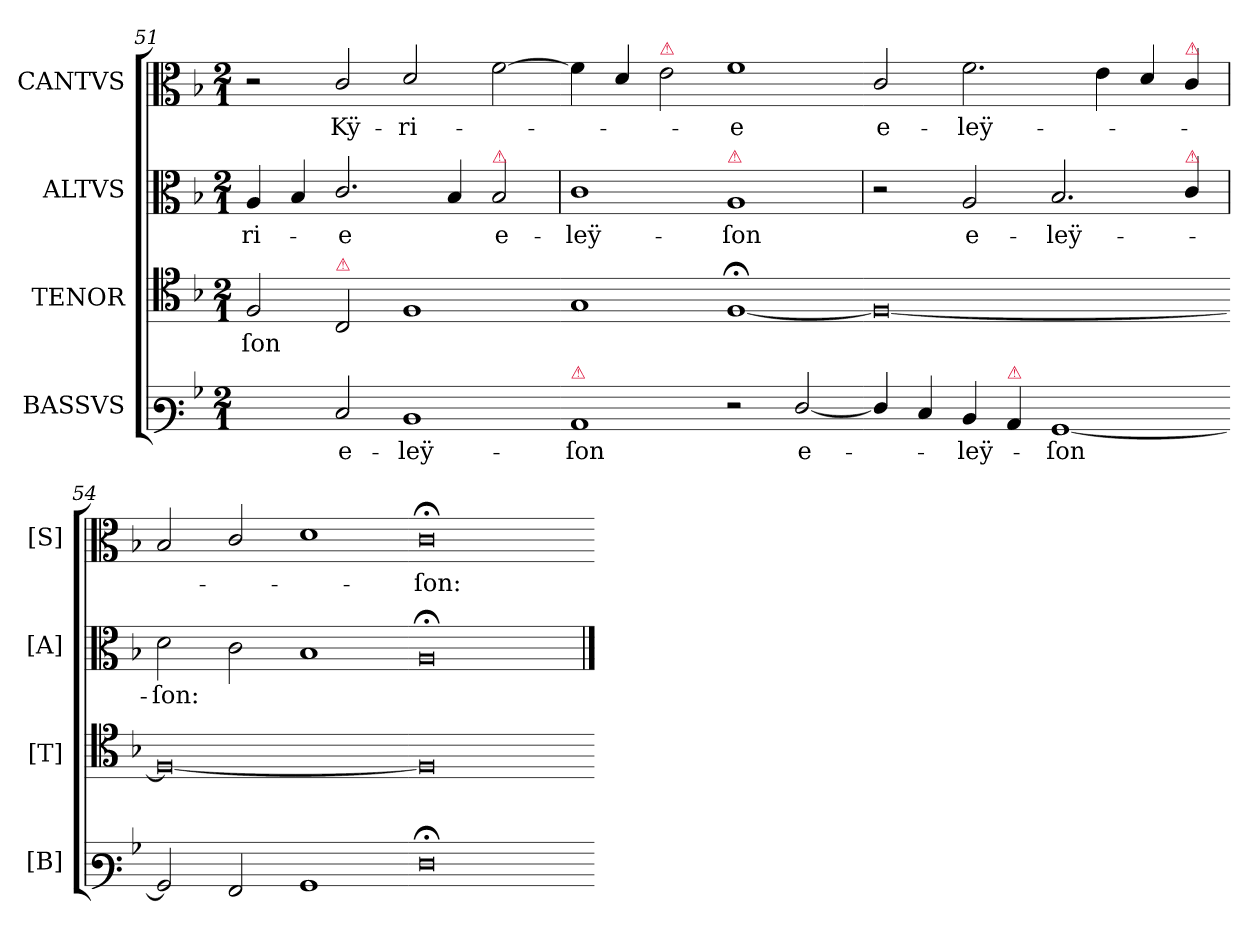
**kern	**text	**kern	**text	**kern	**text	**kern	**text
*part4	*part4	*part3	*part3	*part2	*part2	*part1	*part1
*staff4	*staff4	*staff3	*staff3	*staff2	*staff2	*staff1	*staff1
*I"BASSVS	*	*I"TENOR	*	*I"ALTVS	*	*I"CANTVS	*
*I'[B]	*	*I'[T]	*	*I'[A]	*	*I'[S]	*
*clefF3	*	*clefC4	*	*clefC3	*	*clefC3	*
*k[b-]	*	*k[b-]	*	*k[b-]	*	*k[b-]	*
*M2/1	*	*M2/1	*	*M2/1	*	*M2/1	*
=51	=51	=51	=51	=51	=51	=51	=51
!	!	!	!	!	!LO:LY:i	!	!
2ryy	.	2F/	-ſon	4A/	-ri-	2r	.
.	.	.	.	4B-/	.	.	.
!	!	!LO:TX:a:color=crimson:t=⚠	!	!	!	!	!
!	!LO:LY:i	!	!	!	!LO:LY:i	!	!LO:LY:i
2E/	e-	2C/	.	2.c/	-e	2c/	Kÿ-
!	!LO:LY:i	!	!	!	!	!	!LO:LY:i
1D	-leÿ-	1F	.	.	.	2d/	-ri-
.	.	.	.	4B-/	.	.	.
!	!	!	!	!LO:TX:a:color=crimson:t=⚠	!	!	!
!	!	!	!	!	!LO:LY:i	!	!
.	.	.	.	2B-/	e-	[2f\	.
=52-	=52-	=52-	=52-	=52	=52-	=52-	=52-
!LO:TX:a:color=crimson:t=⚠	!	!	!	!	!	!	!
!	!LO:LY:i	!	!	!	!LO:LY:i	!	!
1C	-ſon	1G	.	1c	-leÿ-	4f\]	.
.	.	.	.	.	.	4d/	.
!	!	!	!	!	!	!LO:TX:a:color=crimson:t=⚠	!
.	.	.	.	.	.	2e\	.
!	!	!	!	!LO:TX:a:color=crimson:t=⚠	!	!	!
!	!	!	!	!	!LO:LY:i	!	!LO:LY:i
2r	.	[1F;<	.	1A	-ſon	1f	-e
[2F/	e-	.	.	.	.	.	.
=53-	=53-	=53-	=53-	=53	=53-	=53-	=53-
4F/]	.	0F_	.	2r	.	2c/	e-
4E/	.	.	.	.	.	.	.
4D/	-leÿ-	.	.	2A/	e-	2.f\	-leÿ-
!LO:TX:a:color=crimson:t=⚠	!	!	!	!	!	!	!
4C/	.	.	.	.	.	.	.
[1BB-	-ſon	.	.	2.B-/	-leÿ-	.	.
.	.	.	.	.	.	4e\	.
.	.	.	.	.	.	4d/	.
!	!	!	!	!	!	!LO:TX:a:color=crimson:t=⚠	!
!	!	!	!	!LO:TX:a:color=crimson:t=⚠	!	!	!
.	.	.	.	4c/	.	4c/	.
=54-	=54	=54-	=54	=54	=54	=54	=54
2BB-]	.	0F_	.	2d\	-ſon:	2B-/	.
2AA/	.	.	.	2c\	.	2c/	.
1BB-	.	.	.	1B-	.	1d	.
=55-	=55-	=55-	=55-	=55-	=55-	=55-	=55-
0F;<\	.	0F]	.	0A;</	.	0c;<;\	-ſon:
=-	=-	=-	=-	==	=-	=-	=-
*-	*-	*-	*-	*-	*-	*-	*-
